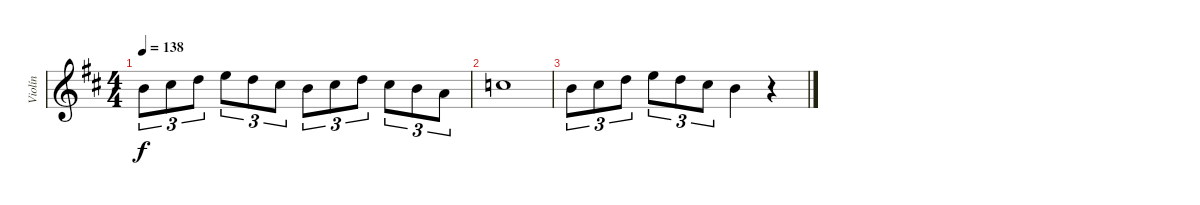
\track ("Violín" "Violín") {instrument violin}
\staff {score}
\tuning (E4 B3 G3 D3 A2 E2) {hide}
\ts (4 4)
\tempo 138
\clef g2
\ks d
12.2.8{tu (3 2) dy f} 14.2.8{tu (3 2)} 15.2.8{tu (3 2)} 12.1.8{tu (3 2)} 15.2.8{tu (3 2)} 14.2.8{tu (3 2)} 12.2.8{tu (3 2)} 14.2.8{tu (3 2)} 15.2.8{tu (3 2)} 14.2.8{tu (3 2)} 12.2.8{tu (3 2)} 14.3.8{tu (3 2)} |
13.2.1 |
12.2.8{tu (3 2)} 14.2.8{tu (3 2)} 15.2.8{tu (3 2)} 12.1.8{tu (3 2)} 15.2.8{tu (3 2)} 14.2.8{tu (3 2)} 12.2.4 r.4
